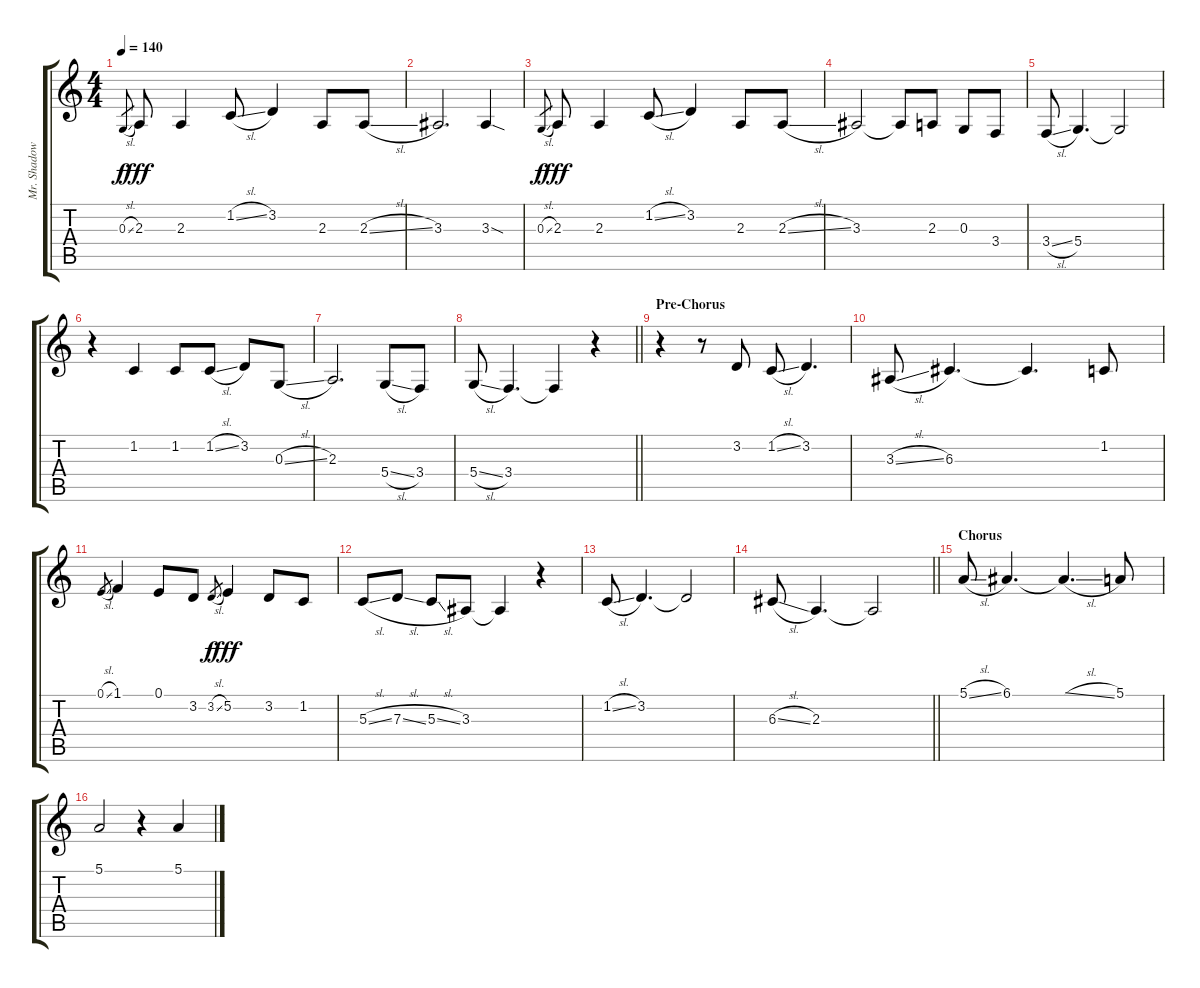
\track ("" "Mr. Shadow") {instrument tenorsax}
\staff {score tabs}
\tuning (E4 B3 G3 D3 A2 D2) {hide}
\ts (4 4)
\tempo 140
\clef g2
\ks c
0.3{sl}.8{gr dy f} 2.3.8{dy fff} 2.3.4 1.2{sl}.8 3.2.4 2.3.8 2.3{sl}.8 |
3.3.2{d} 3.3{sod}.4 |
0.3{sl}.8{gr dy f} 2.3.8{dy fff} 2.3.4 1.2{sl}.8 3.2.4 2.3.8 2.3{sl}.8 |
3.3.2 3.3{t}.8 2.3.8 0.3.8 3.4.8 |
3.4{sl}.8 5.4.4{d} 5.4{t}.2 |
r.4 1.2.4 1.2.8 1.2{sl}.8 3.2.8 0.3{sl}.8 |
2.3.2{d} 5.4{sl}.8 3.4.8 |
\barLineRight lightlight
5.4{sl}.8 3.4.4{d} 3.4{t}.4 r.4 |
\section ("" "Pre-Chorus")
r.4 r.8 3.2.8 1.2{sl}.8 3.2.4{d} |
3.3{sl}.8 6.3.4{d} 6.3{t}.4{d} 1.2.8 |
0.1{sl}.8{gr} 1.1.4 0.1.8 3.2.8 3.2{sl}.8{gr dy f} 5.2.4{dy fff} 3.2.8 1.2.8 |
5.3{sl}.8 7.3{sl}.8 5.3{sl}.8 3.3.8 3.3{t}.4 r.4 |
1.2{sl}.8 3.2.4{d} 3.2{t}.2 |
\barLineRight lightlight
6.3{sl}.8 2.3.4{d} 2.3{t}.2 |
\section ("" "Chorus")
5.1{sl}.8 6.1.4{d} 6.1{sl t}.4{d} 5.1.8 |
5.1.2 r.4 5.1.4
